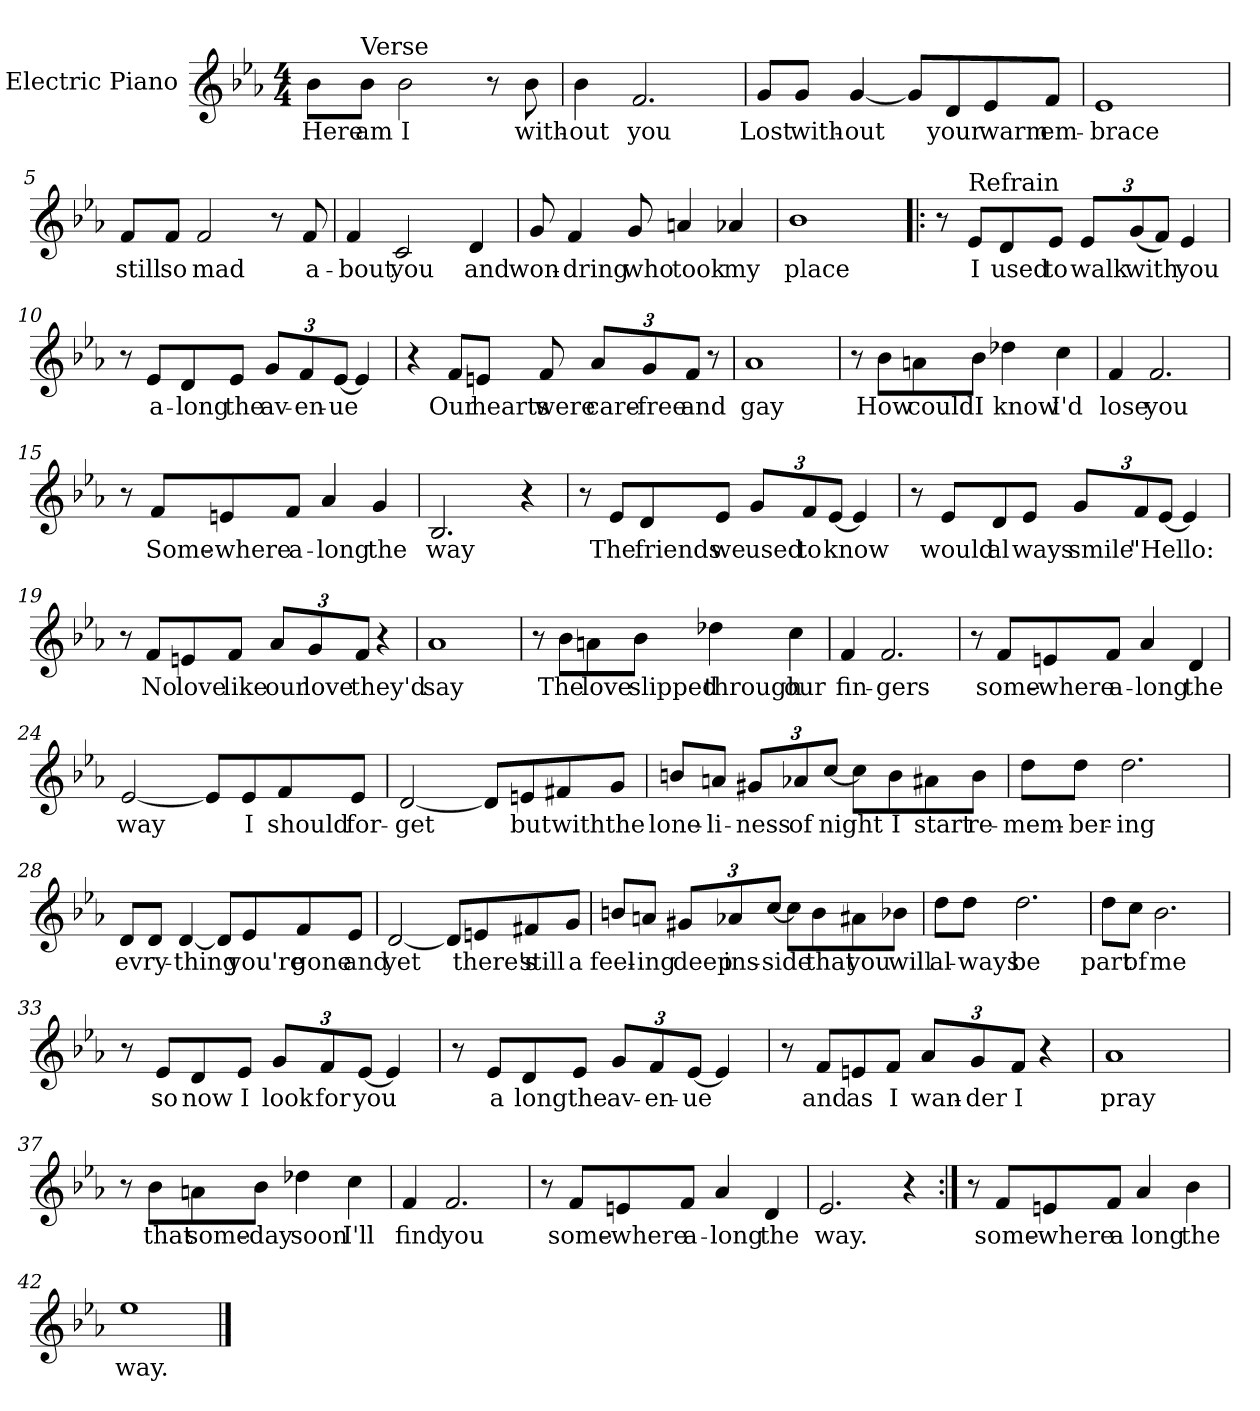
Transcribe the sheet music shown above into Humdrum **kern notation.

**kern	**text
*part1	*part1
*staff1	*staff1
*I"Electric Piano	*
*I'E.Pno	*
*clefG2	*
*k[b-e-a-]	*
*E-:	*
*M4/4	*
=1	=1
8b-\L	Here
!LO:TX:a:t=Verse	!
8b-\J	am
2b-\	I
8r	.
8b-\	with-
=2	=2
4b-\	out
2.f/	you
=3	=3
8g/L	Lost
8g/J	with-
[4g/	-out
8g/L]	.
8d/	your
8e-/	warm
8f/J	em-
=4	=4
1e-	-brace
!!LO:LB:g=z
=5	=5
8f/L	still
8f/J	so
2f/	mad
8r	.
8f/	a-
=6	=6
4f/	-bout
2c/	you
4d/	and
=7	=7
8g/	won-
4f/	-dring
8g/	who
4an/	took
4a-X/	my
=8	=8
1b-	place
!!LO:LB:g=z
=9!|:	=9!|:
8r	.
!LO:TX:a:t=Refrain	!
8e-/L	I
8d/	used
8e-/J	to
*Xbrackettup	*
12e-/L	walk
(12g/	with
12f/J)	.
4e-/	you
=10	=10
8r	.
8e-/L	a-
8d/	-long
8e-/J	the
12g/L	av-
12f/	-en-
[12e-/J	-ue
4e-/]	.
=11	=11
4r	.
8f/L	Our
8en/J	hearts
8f/	were
12a-/L	care-
12g/	-free
12f/J	and
8r	.
=12	=12
1a-	gay
!!LO:LB:g=z
=13	=13
8r	.
8b-\L	How
8an\	could
8b-\J	I
4dd-X\	know
4cc\	I'd
=14	=14
4f/	lose
2.f/	you
=15	=15
8r	.
8f/L	Some-
8en/	-where
8f/J	a-
4a-/	-long
4g/	the
=16	=16
2.B-/	way
4r	.
!!LO:LB:g=z
=17	=17
8r	.
8e-/L	The
8d/	friends
8e-/J	we
12g/L	used
12f/	to
[12e-/J	know
4e-/]	.
=18	=18
8r	.
8e-/L	would
8d/	al
8e-/J	-ways
12g/L	smile
12f/	"Hello:
[12e-/J	.
4e-/]	.
=19	=19
8r	.
8f/L	No
8en/	love
8f/J	like
12a-/L	our
12g/	love
12f/J	they'd
4r	.
=20	=20
1a-	say
!!LO:LB:g=z
=21	=21
8r	.
8b-\L	The
8an\	love
8b-\J	slipped
4dd-X\	through
4cc\	our
=22	=22
4f/	fin-
2.f/	-gers
=23	=23
8r	.
8f/L	some-
8en/	-where
8f/J	a-
4a-/	-long
4d/	the
=24	=24
[2e-/	way
8e-/L]	.
8e-/	I
8f/	should
8e-/J	for-
!!LO:LB:g=z
=25	=25
[2d/	-get
8d/L]	.
8en/	but
8f#X/	with
8g/J	the
=26	=26
8bn/L	lone-
8an/J	-li-
12g#X/L	-ness
12a-X/	of
[12cc/J	night
8cc\L]	.
8b\	I
8a#X\	start
8b\J	re-
=27	=27
8dd\L	-mem-
8dd\J	-ber-
2.dd\	-ing
=28	=28
8d/L	ev
8d/J	-ry-
[4d/	-thing
8d/L]	.
8e-/	you're
8f/	gone
8e-/J	and
!!LO:LB:g=z
=29	=29
[2d/	yet
8d/L]	.
8en/	there's
8f#X/	still
8g/J	a
=30	=30
8bn/L	feel-
8an/J	-ing
12g#X/L	deep
12a-X/	ins-
[12cc/J	side
8cc\L]	.
8b\	that
8a#X\	you
8b-X\J	will
=31	=31
8dd\L	al-
8dd\J	-ways
2.dd\	be
=32	=32
8dd\L	part
8cc\J	of
2.b-\	me
!!LO:LB:g=z
=33	=33
8r	.
8e-/L	so
8d/	now
8e-/J	I
12g/L	look
12f/	for
[12e-/J	you
4e-/]	.
=34	=34
8r	.
8e-/L	a
8d/	-long
8e-/J	the
12g/L	av-
12f/	-en-
[12e-/J	-ue
4e-/]	.
=35	=35
8r	.
8f/L	and
8en/	as
8f/J	I
12a-/L	wan-
12g/	-der
12f/J	I
4r	.
=36	=36
1a-	pray
!!LO:LB:g=z
=37	=37
8r	.
8b-\L	that
8an\	some-
8b-\J	-day
4dd-X\	soon
4cc\	I'll
=38	=38
4f/	find
2.f/	you
=39	=39
8r	.
8f/L	some-
8en/	-where
8f/J	a-
4a-/	-long
4d/	the
=40	=40
2.e-/	way.
4r	.
=41:|!	=41:|!
8r	.
8f/L	some-
8en/	where
8f/J	a
4a-/	long
4b-\	the
=42	=42
1ee-	way.
==	==
*-	*-
